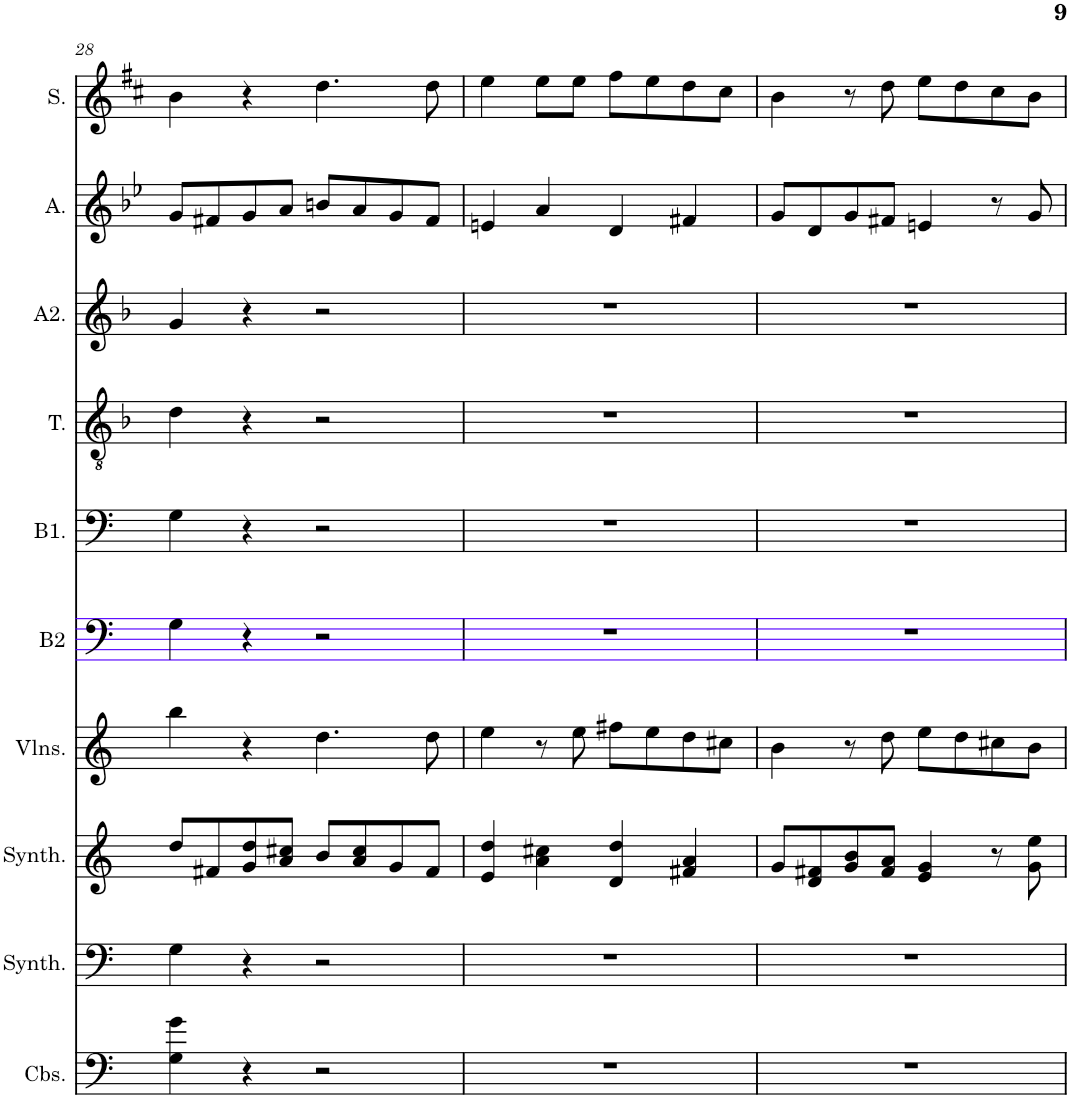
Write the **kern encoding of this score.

**kern	**kern	**kern	**kern	**kern	**kern	**kern	**kern	**kern	**kern
*part10	*part9	*part8	*part7	*part6	*part5	*part4	*part3	*part2	*part1
*staff10	*staff9	*staff8	*staff7	*staff6	*staff5	*staff4	*staff3	*staff2	*staff1
*I"Contrebasses, D'Bass/Strings, etc	*I"Synthétiseur d'instruments à cordes, Synth strings, etc	*I"Synthétiseur d'instruments à cordes, Synth strings 2	*I"Violons, 1st violins	*I"Basse2	*I"Basse1	*I"Ténor	*I"Alto2	*I"Alto	*I"Soprano
*I'Cbs.	*I'Synth.	*I'Synth.	*I'Vlns.	*I'B2	*I'B1.	*I'T.	*I'A2.	*I'A.	*I'S.
!!LO:PB:g=z
*clefF4	*clefF4	*clefG2	*clefG2	*clefF4	*clefF4	*clefGv2	*clefG2	*clefG2	*clefG2
*Trd7c12	*	*	*	*	*	*	*	*	*
*k[]	*k[]	*k[]	*k[]	*k[]	*k[]	*k[b-]	*k[b-]	*k[b-e-]	*k[f#c#]
*M4/4	*M4/4	*M4/4	*M4/4	*M4/4	*M4/4	*M4/4	*M4/4	*M4/4	*M4/4
=28	=28	=28	=28	=28	=28	=28	=28	=28	=28
4G\ 4g\	4G\	8dd/L	4bb\	4G\	4G\	4d\	4g/	8g/L	4b\
.	.	8f#X/	.	.	.	.	.	8f#X/	.
4r	4r	8g/ 8dd/	4r	4r	4r	4r	4r	8g/	4r
.	.	8a/ 8cc#X/J	.	.	.	.	.	8a/J	.
2r	2r	8b/L	4.dd\	2r	2r	2r	2r	8bn/L	4.dd\
.	.	8a/ 8cc#/	.	.	.	.	.	8a/	.
.	.	8g/	.	.	.	.	.	8g/	.
.	.	8f#/J	8dd\	.	.	.	.	8f#/J	8dd\
=29	=29	=29	=29	=29	=29	=29	=29	=29	=29
1r	1r	4e/ 4dd/	4ee\	1r	1r	1r	1r	4en/	4ee\
.	.	4a\ 4cc#X\	8r	.	.	.	.	4a/	8ee\L
.	.	.	8ee\	.	.	.	.	.	8ee\J
.	.	4d/ 4dd/	8ff#X\L	.	.	.	.	4d/	8ff#\L
.	.	.	8ee\	.	.	.	.	.	8ee\
.	.	4f#X/ 4a/	8dd\	.	.	.	.	4f#X/	8dd\
.	.	.	8cc#X\J	.	.	.	.	.	8cc#\J
=30	=30	=30	=30	=30	=30	=30	=30	=30	=30
1r	1r	8g/L	4b\	1r	1r	1r	1r	8g/L	4b\
.	.	8d/ 8f#X/	.	.	.	.	.	8d/	.
.	.	8g/ 8b/	8r	.	.	.	.	8g/	8r
.	.	8f#/ 8a/J	8dd\	.	.	.	.	8f#X/J	8dd\
.	.	4e/ 4g/	8ee\L	.	.	.	.	4en/	8ee\L
.	.	.	8dd\	.	.	.	.	.	8dd\
.	.	8r	8cc#X\	.	.	.	.	8r	8cc#\
.	.	8g\ 8ee\	8b\J	.	.	.	.	8g/	8b\J
=	=	=	=	=	=	=	=	=	=
*-	*-	*-	*-	*-	*-	*-	*-	*-	*-
